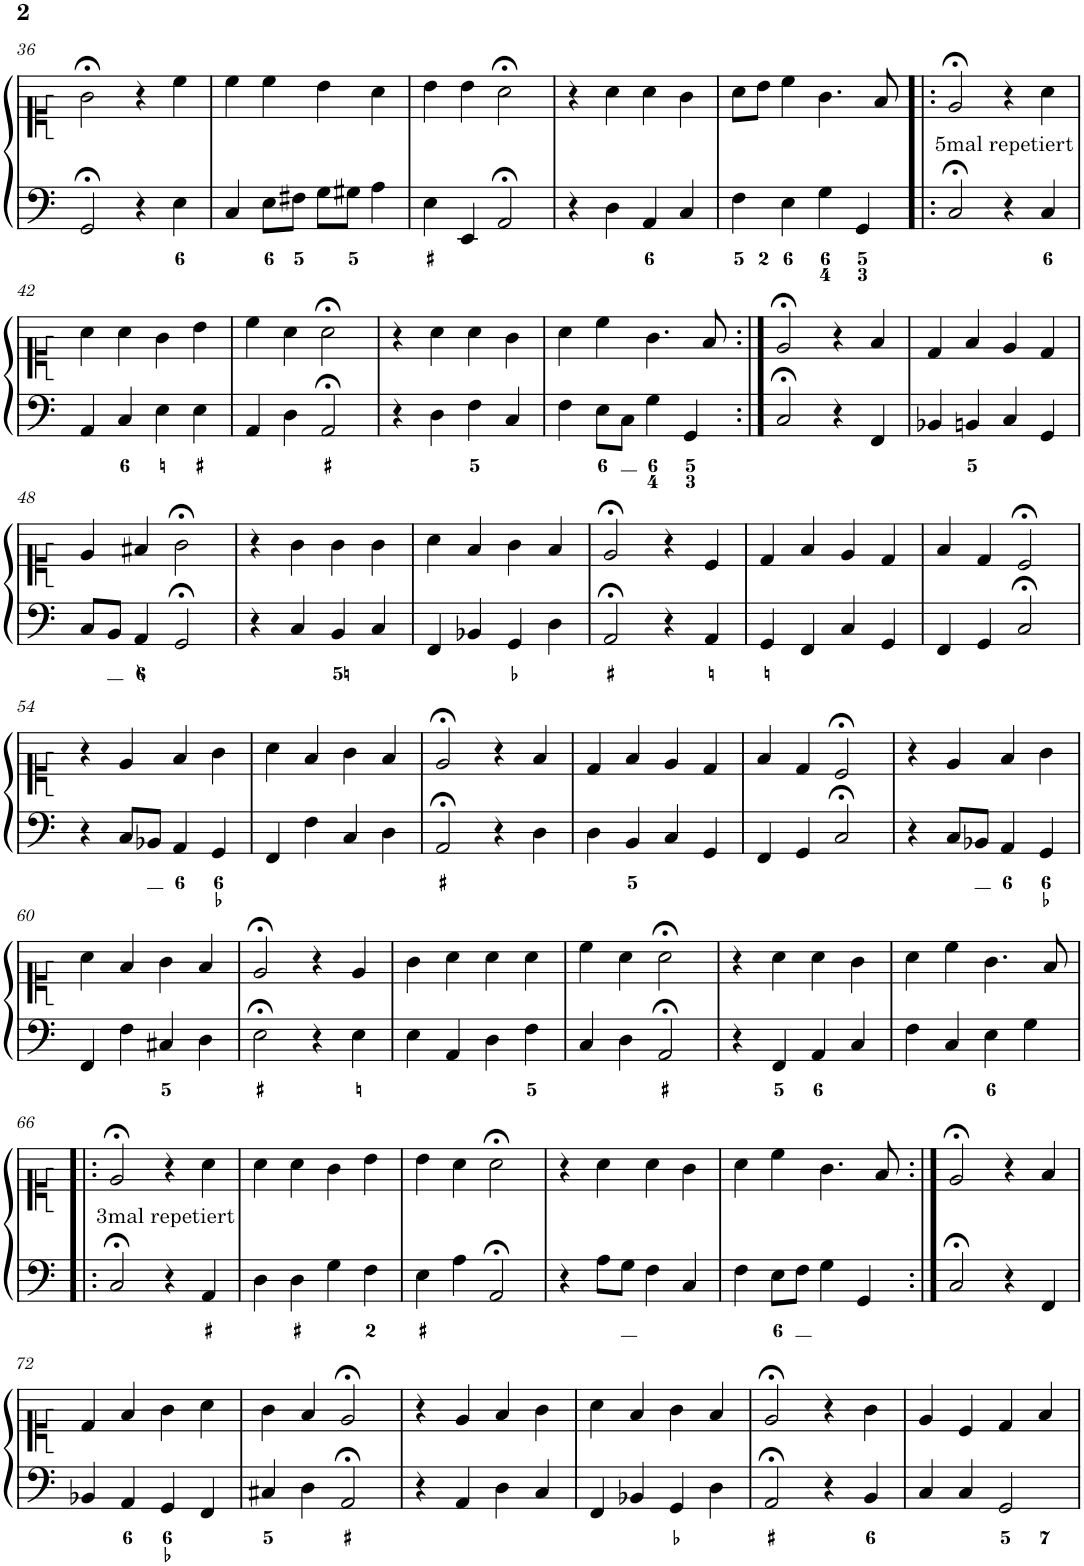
**kern	**kern
*part1	*part1
*staff2	*staff1
*I"Piano	*
*I'Pno.	*
!!LO:PB:g=z
*clefF4	*clefC1
*k[]	*k[]
*M4/4	*M4/4
*met(c)	*met(c)
=36	=36
2GG;</	2g;<\
4r	4r
4E\	4cc\
=37	=37
4C/	4cc\
8E\L	4cc\
8F#X\J	.
8G\L	4b\
8G#X\J	.
4A\	4a\
=38	=38
4E\	4b\
4EE/	4b\
2AA;</	2a;<\
=39	=39
4r	4r
4D\	4a\
4AA/	4a\
4C/	4g\
=40	=40
4F\	8a\L
.	8b\J
4E\	4cc\
4G\	4.g\
4GG/	.
.	8f/
=41!|:	=41!|:
!	!LO:TX:b:t=5mal repetiert
2C;</	2e;</
4r	4r
4C/	4a\
!!LO:LB:g=z
=42	=42
4AA/	4a\
4C/	4a\
4E\	4g\
4E\	4b\
=43	=43
4AA/	4cc\
4D\	4a\
2AA;</	2a;<\
=44	=44
4r	4r
4D\	4a\
4F\	4a\
4C/	4g\
=45	=45
4F\	4a\
8E\L	4cc\
8C\J	.
4G\	4.g\
4GG/	.
.	8f/
=46:|!	=46:|!
2C;</	2e;</
4r	4r
4FF/	4f/
=47	=47
4BB-X/	4d/
4BBn/	4f/
4C/	4e/
4GG/	4d/
!!LO:LB:g=z
=48	=48
8C/L	4e/
8BB/J	.
4AA/	4f#X/
2GG;</	2g;<\
=49	=49
4r	4r
4C/	4g\
4BB/	4g\
4C/	4g\
=50	=50
4FF/	4a\
4BB-X/	4f/
4GG/	4g\
4D\	4f/
=51	=51
2AA;</	2e;</
4r	4r
4AA/	4c/
=52	=52
4GG/	4d/
4FF/	4f/
4C/	4e/
4GG/	4d/
=53	=53
4FF/	4f/
4GG/	4d/
2C;</	2c;</
!!LO:LB:g=z
=54	=54
4r	4r
8C/L	4e/
8BB-X/J	.
4AA/	4f/
4GG/	4g\
=55	=55
4FF/	4a\
4F\	4f/
4C/	4g\
4D\	4f/
=56	=56
2AA;</	2e;</
4r	4r
4D\	4f/
=57	=57
4D\	4d/
4BB/	4f/
4C/	4e/
4GG/	4d/
=58	=58
4FF/	4f/
4GG/	4d/
2C;</	2c;</
=59	=59
4r	4r
8C/L	4e/
8BB-X/J	.
4AA/	4f/
4GG/	4g\
!!LO:LB:g=z
=60	=60
4FF/	4a\
4F\	4f/
4C#X/	4g\
4D\	4f/
=61	=61
2E;<\	2e;</
4r	4r
4E\	4e/
=62	=62
4E\	4g\
4AA/	4a\
4D\	4a\
4F\	4a\
=63	=63
4C/	4cc\
4D\	4a\
2AA;</	2a;<\
=64	=64
4r	4r
4FF/	4a\
4AA/	4a\
4C/	4g\
=65	=65
4F\	4a\
4C/	4cc\
4E\	4.g\
4G\	.
.	8f/
!!LO:LB:g=z
=66!|:	=66!|:
!	!LO:TX:b:t=3mal repetiert
2C;</	2e;</
4r	4r
4AA/	4a\
=67	=67
4D\	4a\
4D\	4a\
4G\	4g\
4F\	4b\
=68	=68
4E\	4b\
4A\	4a\
2AA;</	2a;<\
=69	=69
4r	4r
8A\L	4a\
8G\J	.
4F\	4a\
4C/	4g\
=70	=70
4F\	4a\
8E\L	4cc\
8F\J	.
4G\	4.g\
4GG/	.
.	8f/
=71:|!	=71:|!
2C;</	2e;</
4r	4r
4FF/	4f/
!!LO:LB:g=z
=72	=72
4BB-X/	4d/
4AA/	4f/
4GG/	4g\
4FF/	4a\
=73	=73
4C#X/	4g\
4D\	4f/
2AA;</	2e;</
=74	=74
4r	4r
4AA/	4e/
4D\	4f/
4C/	4g\
=75	=75
4FF/	4a\
4BB-X/	4f/
4GG/	4g\
4D\	4f/
=76	=76
2AA;</	2e;</
4r	4r
4BB/	4g\
=77	=77
4C/	4e/
4C/	4c/
2GG/	4d/
.	4f/
=	=
*-	*-
